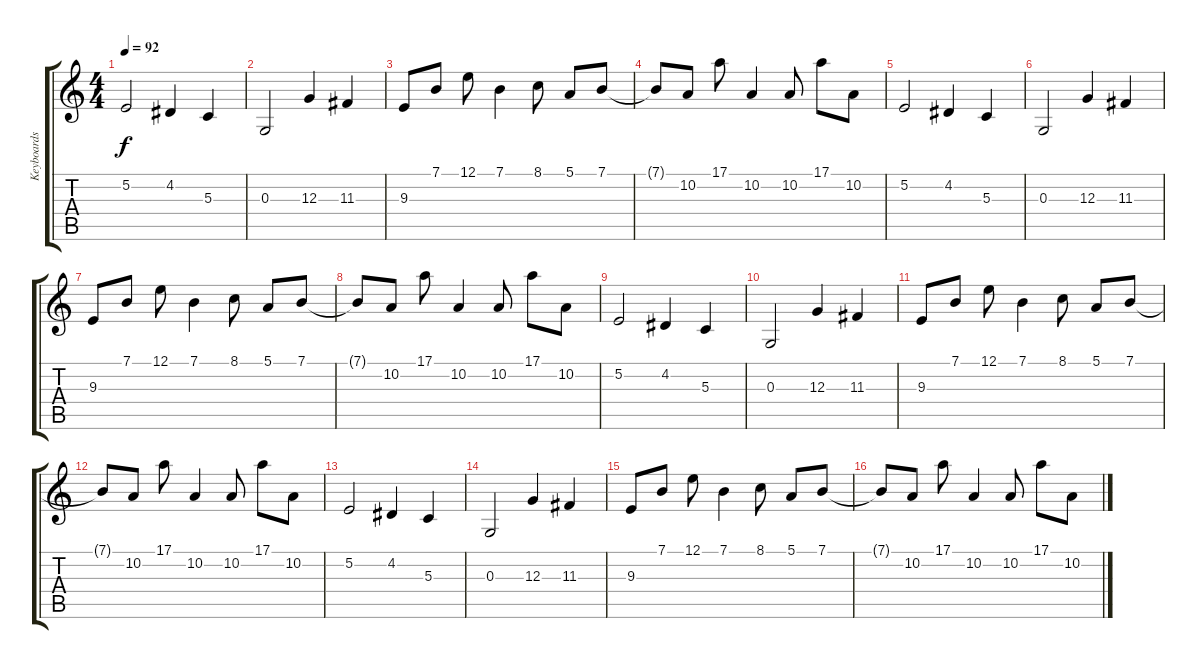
\track ("Keyboards" "Keyboards") {instrument pad4choir}
\staff {score tabs}
\tuning (E4 B3 G3 D3 A2 E2) {hide}
\ts (4 4)
\tempo 92
\clef g2
\ks c
5.2.2{dy f volume 13 instrument pad4choir} 4.2.4 5.3.4 |
0.3.2 12.3.4 11.3.4 |
9.3.8 7.1.8{volume 11 instrument fx4atmosphere} 12.1.8 7.1.4 8.1.8 5.1.8 7.1.8 |
7.1{t}.8 10.2.8 17.1.8 10.2.4 10.2.8 17.1.8 10.2.8 |
5.2.2{volume 13 instrument pad4choir} 4.2.4 5.3.4 |
0.3.2 12.3.4 11.3.4 |
9.3.8 7.1.8{volume 11 instrument fx4atmosphere} 12.1.8 7.1.4 8.1.8 5.1.8 7.1.8 |
7.1{t}.8 10.2.8 17.1.8 10.2.4 10.2.8 17.1.8 10.2.8 |
5.2.2 4.2.4 5.3.4 |
0.3.2 12.3.4 11.3.4 |
9.3.8 7.1.8{volume 11 instrument fx4atmosphere} 12.1.8 7.1.4 8.1.8 5.1.8 7.1.8 |
7.1{t}.8 10.2.8 17.1.8 10.2.4 10.2.8 17.1.8 10.2.8 |
5.2.2{volume 13 instrument pad4choir} 4.2.4 5.3.4 |
0.3.2 12.3.4 11.3.4 |
9.3.8 7.1.8{volume 11 instrument fx4atmosphere} 12.1.8 7.1.4 8.1.8 5.1.8 7.1.8 |
7.1{t}.8 10.2.8 17.1.8 10.2.4 10.2.8 17.1.8 10.2.8
